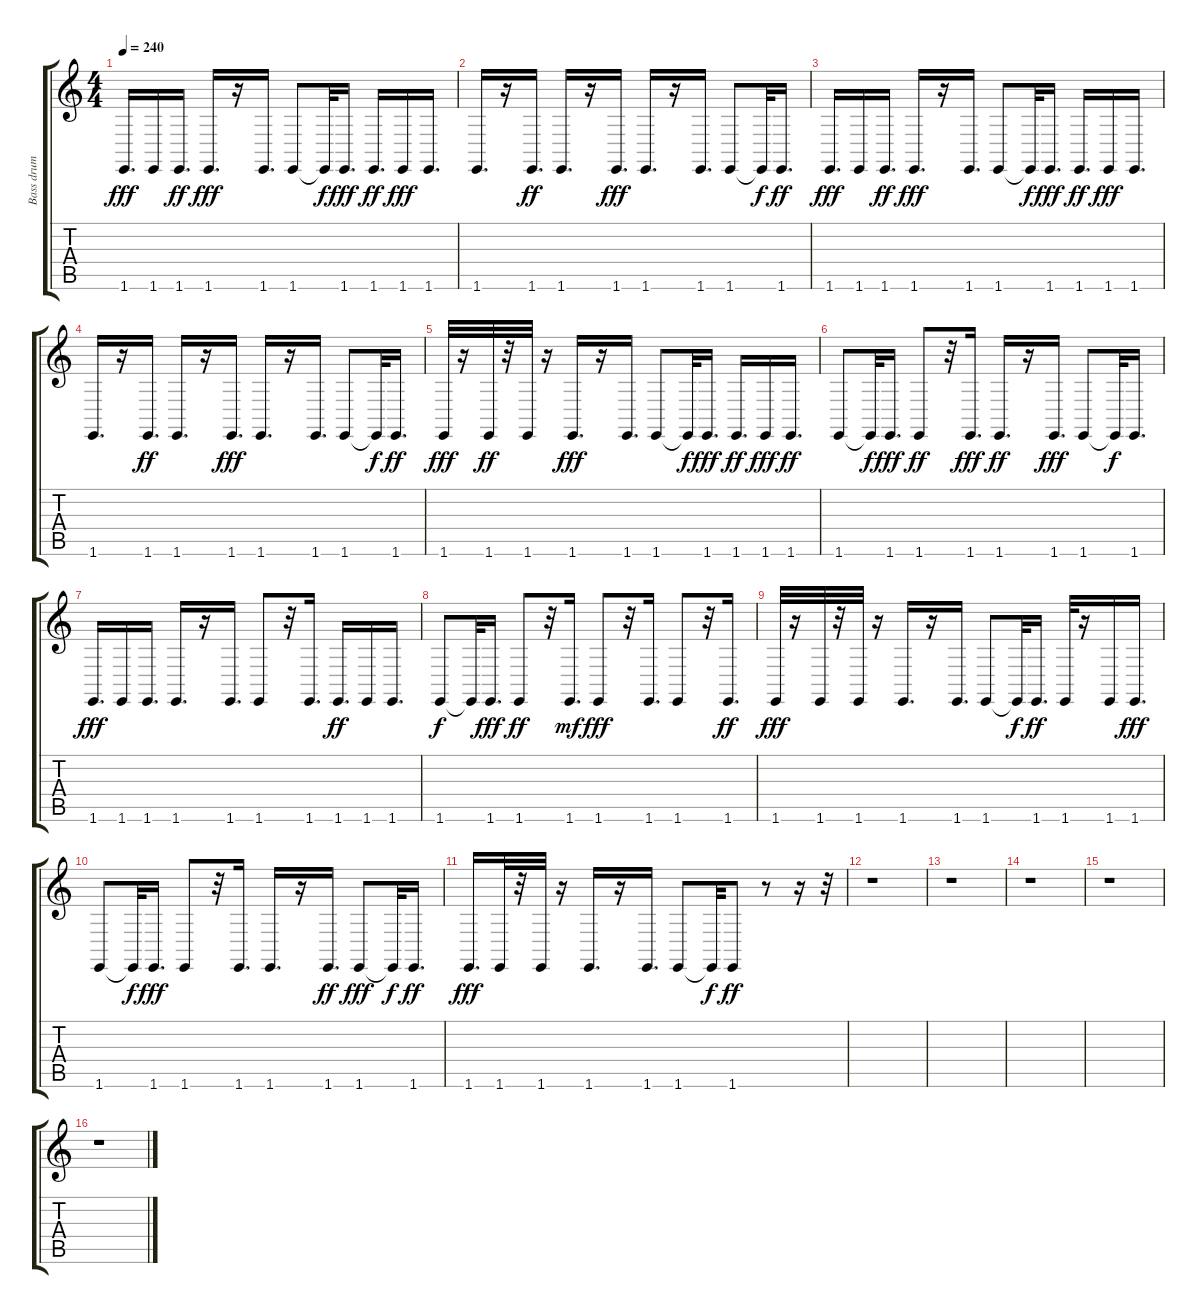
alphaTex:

\track ("Bass drum rolls" "Bass drum ") {instrument melodictom}
\staff {score tabs}
\tuning (Eb4 Bb3 Gb3 Db3 Ab2 Eb2) {hide}
\ts (4 4)
\tempo 240
\clef g2
\ks c
1.6.16{d dy fff} 1.6.16 1.6.16{d dy ff} 1.6.16{d dy fff} r.16 1.6.16{d} 1.6.8 1.6{t}.32{dy f} 1.6.16{d dy fff} 1.6.16{d dy ff} 1.6.16{dy fff} 1.6.16{d} |
1.6.16{d} r.16 1.6.16{d dy ff} 1.6.16{d} r.16 1.6.16{d dy fff} 1.6.16{d} r.16 1.6.16{d} 1.6.8 1.6{t}.32{dy f} 1.6.16{d dy ff} |
1.6.16{d dy fff} 1.6.16 1.6.16{d dy ff} 1.6.16{d dy fff} r.16 1.6.16{d} 1.6.8 1.6{t}.32{dy f} 1.6.16{d dy fff} 1.6.16{d dy ff} 1.6.16{dy fff} 1.6.16{d} |
1.6.16{d} r.16 1.6.16{d dy ff} 1.6.16{d} r.16 1.6.16{d dy fff} 1.6.16{d} r.16 1.6.16{d} 1.6.8 1.6{t}.32{dy f} 1.6.16{d dy ff} |
1.6.32{dy fff} r.16 1.6.32{dy ff} r.32 1.6.32 r.16 1.6.16{d dy fff} r.16 1.6.16{d} 1.6.8 1.6{t}.32{dy f} 1.6.16{d dy fff} 1.6.16{d dy ff} 1.6.16{dy fff} 1.6.16{d dy ff} |
1.6.8 1.6{t}.32{dy f} 1.6.16{d dy fff} 1.6.8{dy ff} r.32 1.6.16{d dy fff} 1.6.16{d dy ff} r.16 1.6.16{d dy fff} 1.6.8 1.6{t}.32{dy f} 1.6.16{d} |
1.6.16{d dy fff} 1.6.16 1.6.16{d} 1.6.16{d} r.16 1.6.16{d} 1.6.8 r.32 1.6.16{d} 1.6.16{d dy ff} 1.6.16 1.6.16{d} |
1.6.8{dy f} 1.6{t}.32 1.6.16{d dy fff} 1.6.8{dy ff} r.32 1.6.16{d dy mf} 1.6.8{dy fff} r.32 1.6.16{d} 1.6.8 r.32 1.6.16{d dy ff} |
1.6.32{dy fff} r.16 1.6.32 r.32 1.6.32 r.16 1.6.16{d} r.16 1.6.16{d} 1.6.8 1.6{t}.32{dy f} 1.6.16{d dy ff} 1.6.32 r.16 1.6.16 1.6.16{d dy fff} |
1.6.8 1.6{t}.32{dy f} 1.6.16{d dy fff} 1.6.8 r.32 1.6.16{d} 1.6.16{d} r.16 1.6.16{d dy ff} 1.6.8{dy fff} 1.6{t}.32{dy f} 1.6.16{d dy ff} |
1.6.16{d dy fff} 1.6.32 r.32 1.6.32 r.16 1.6.16{d} r.16 1.6.16{d} 1.6.8 1.6{t}.32{dy f} 1.6.8{dy ff} r.8 r.16 r.32 |
r.1 |
r.1 |
r.1 |
r.1 |
r.1
